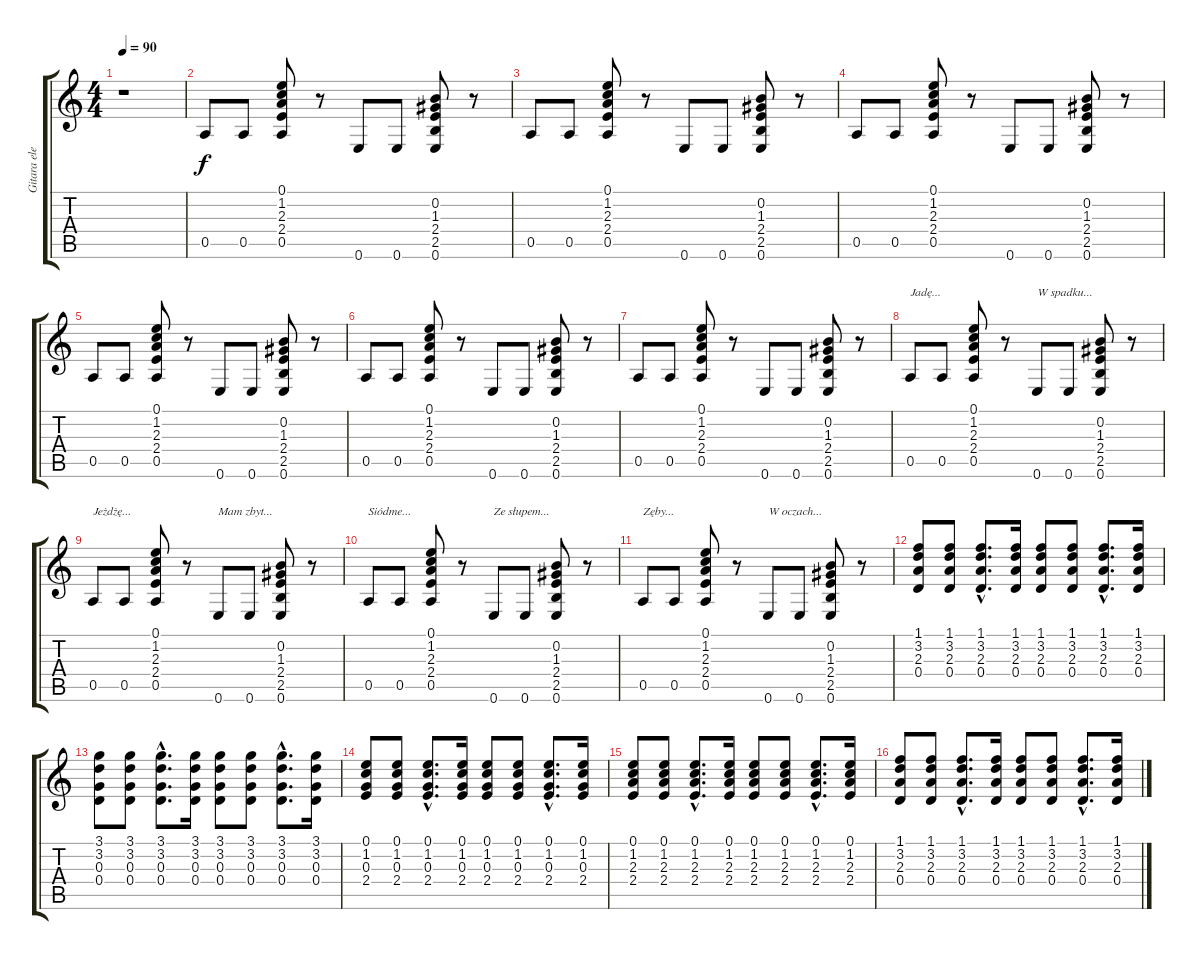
\track ("Gitara elektryczna" "Gitara ele") {instrument acousticguitarsteel}
\staff {score tabs}
\tuning (E4 B3 G3 D3 A2 E2) {hide}
\ts (4 4)
\tempo 90
\clef g2
\ks c
r.1{dy f instrument acousticguitarsteel} |
0.5.8 0.5.8 (0.1 1.2 2.3 2.4 0.5).8 r.8 0.6.8 0.6.8 (0.2 1.3 2.4 2.5 0.6).8 r.8 |
0.5.8 0.5.8 (0.1 1.2 2.3 2.4 0.5).8 r.8 0.6.8 0.6.8 (0.2 1.3 2.4 2.5 0.6).8 r.8 |
0.5.8 0.5.8 (0.1 1.2 2.3 2.4 0.5).8 r.8 0.6.8 0.6.8 (0.2 1.3 2.4 2.5 0.6).8 r.8 |
0.5.8 0.5.8 (0.1 1.2 2.3 2.4 0.5).8 r.8 0.6.8 0.6.8 (0.2 1.3 2.4 2.5 0.6).8 r.8 |
0.5.8 0.5.8 (0.1 1.2 2.3 2.4 0.5).8 r.8 0.6.8 0.6.8 (0.2 1.3 2.4 2.5 0.6).8 r.8 |
0.5.8 0.5.8 (0.1 1.2 2.3 2.4 0.5).8 r.8 0.6.8 0.6.8 (0.2 1.3 2.4 2.5 0.6).8 r.8 |
0.5.8{txt "Jadę..."} 0.5.8 (0.1 1.2 2.3 2.4 0.5).8 r.8 0.6.8{txt "W spadku..."} 0.6.8 (0.2 1.3 2.4 2.5 0.6).8 r.8 |
0.5.8{txt "Jeżdżę..."} 0.5.8 (0.1 1.2 2.3 2.4 0.5).8 r.8 0.6.8{txt "Mam zbyt..."} 0.6.8 (0.2 1.3 2.4 2.5 0.6).8 r.8 |
0.5.8{txt "Siódme..."} 0.5.8 (0.1 1.2 2.3 2.4 0.5).8 r.8 0.6.8{txt "Ze słupem..."} 0.6.8 (0.2 1.3 2.4 2.5 0.6).8 r.8 |
0.5.8{txt "Zęby..."} 0.5.8 (0.1 1.2 2.3 2.4 0.5).8 r.8 0.6.8{txt "W oczach..."} 0.6.8 (0.2 1.3 2.4 2.5 0.6).8 r.8 |
(1.1 3.2 2.3 0.4).8 (1.1 3.2 2.3 0.4).8 (1.1{hac} 3.2{hac} 2.3{hac} 0.4{hac}).8{d} (1.1 3.2 2.3 0.4).16 (1.1 3.2 2.3 0.4).8 (1.1 3.2 2.3 0.4).8 (1.1{hac} 3.2{hac} 2.3{hac} 0.4{hac}).8{d} (1.1 3.2 2.3 0.4).16 |
(3.1 3.2 0.3 0.4).8 (3.1 3.2 0.3 0.4).8 (3.1{hac} 3.2{hac} 0.3{hac} 0.4{hac}).8{d} (3.1 3.2 0.3 0.4).16 (3.1 3.2 0.3 0.4).8 (3.1 3.2 0.3 0.4).8 (3.1{hac} 3.2{hac} 0.3{hac} 0.4{hac}).8{d} (3.1 3.2 0.3 0.4).16 |
(0.1 1.2 0.3 2.4).8 (0.1 1.2 0.3 2.4).8 (0.1{hac} 1.2{hac} 0.3{hac} 2.4{hac}).8{d} (0.1 1.2 0.3 2.4).16 (0.1 1.2 0.3 2.4).8 (0.1 1.2 0.3 2.4).8 (0.1{hac} 1.2{hac} 0.3{hac} 2.4{hac}).8{d} (0.1 1.2 0.3 2.4).16 |
(0.1 1.2 2.3 2.4).8 (0.1 1.2 2.3 2.4).8 (0.1{hac} 1.2{hac} 2.3{hac} 2.4{hac}).8{d} (0.1 1.2 2.3 2.4).16 (0.1 1.2 2.3 2.4).8 (0.1 1.2 2.3 2.4).8 (0.1{hac} 1.2{hac} 2.3{hac} 2.4{hac}).8{d} (0.1 1.2 2.3 2.4).16 |
(1.1 3.2 2.3 0.4).8 (1.1 3.2 2.3 0.4).8 (1.1{hac} 3.2{hac} 2.3{hac} 0.4{hac}).8{d} (1.1 3.2 2.3 0.4).16 (1.1 3.2 2.3 0.4).8 (1.1 3.2 2.3 0.4).8 (1.1{hac} 3.2{hac} 2.3{hac} 0.4{hac}).8{d} (1.1 3.2 2.3 0.4).16
